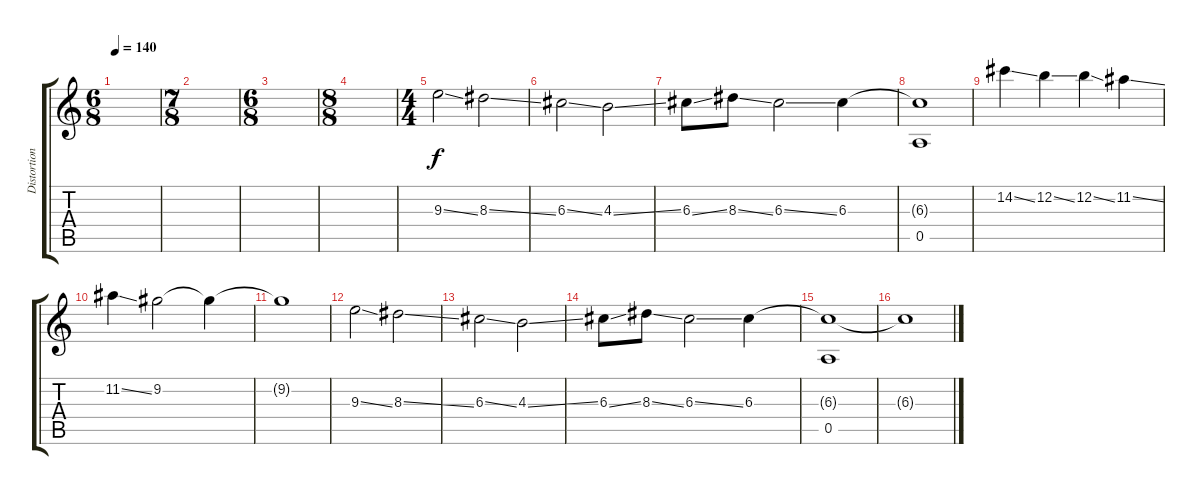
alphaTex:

\track ("Distortion guitar" "Distortion") {instrument overdrivenguitar}
\staff {score tabs}
\tuning (E4 B3 G3 D3 A2 E2) {hide}
\ts (6 8)
\tempo 140
\clef g2
\ks c
|
\ts (7 8)
|
\ts (6 8)
|
\ts (8 8)
|
\ts (4 4)
9.3{ss}.2 8.3{ss}.2 |
6.3{ss}.2 4.3{ss}.2 |
6.3{ss}.8 8.3{ss}.8 6.3{ss}.2 6.3.4 |
(6.3{t} 0.5).1 |
14.2{ss}.4 12.2{ss}.4 12.2{ss}.4 11.2{ss}.4 |
11.2{ss}.4 9.2.2 9.2{t}.4 |
9.2{t}.1 |
9.3{ss}.2 8.3{ss}.2 |
6.3{ss}.2 4.3{ss}.2 |
6.3{ss}.8 8.3{ss}.8 6.3{ss}.2 6.3.4 |
(6.3{t} 0.5).1 |
6.3{t}.1
